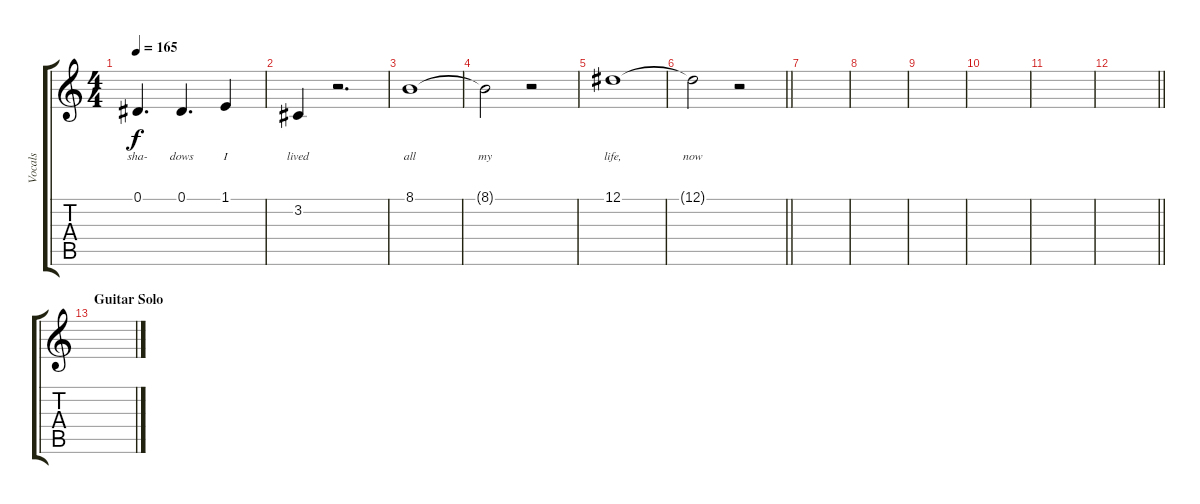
\track ("Vocals" "Vocals") {instrument lead6voice}
\staff {score tabs}
\tuning (Eb4 Bb3 Gb3 Db3 Ab2 Eb2) {hide}
\ts (4 4)
\tempo 165
\clef g2
\ks c
0.1.4{d lyrics (0 "sha-") lyrics (1 "") lyrics (2 "") lyrics (3 "") lyrics (4 "") dy f} 0.1.4{d lyrics (0 "dows") lyrics (1 "") lyrics (2 "") lyrics (3 "") lyrics (4 "")} 1.1.4{lyrics (0 "I") lyrics (1 "") lyrics (2 "") lyrics (3 "") lyrics (4 "")} |
3.2.4{lyrics (0 "lived") lyrics (1 "") lyrics (2 "") lyrics (3 "") lyrics (4 "")} r.2{d} |
8.1.1{lyrics (0 "all") lyrics (1 "") lyrics (2 "") lyrics (3 "") lyrics (4 "")} |
8.1{t}.2{lyrics (0 "my") lyrics (1 "") lyrics (2 "") lyrics (3 "") lyrics (4 "")} r.2 |
12.1.1{lyrics (0 "life,") lyrics (1 "") lyrics (2 "") lyrics (3 "") lyrics (4 "")} |
\barLineRight lightlight
12.1{t}.2{lyrics (0 "now") lyrics (1 "") lyrics (2 "") lyrics (3 "") lyrics (4 "")} r.2 |
|
|
|
|
|
\barLineRight lightlight
|
\section ("" "Guitar Solo")
